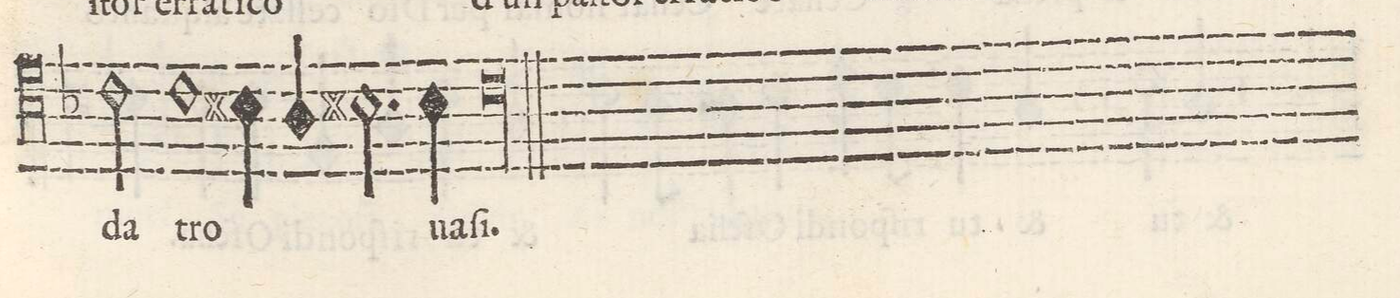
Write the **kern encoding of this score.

**kern	**text
*I"TENORE	*
*clefC4	*
*k[b-]	*
*met(C)	*
*M2/1	*
2c\	-da
1c\	tro-
=33-	=33-
4Bn\	.
4A/	.
2.Bn\	.
4B\	-ua-
=34-	=34-
0cl	-ſi.
==	==
*-	*-
